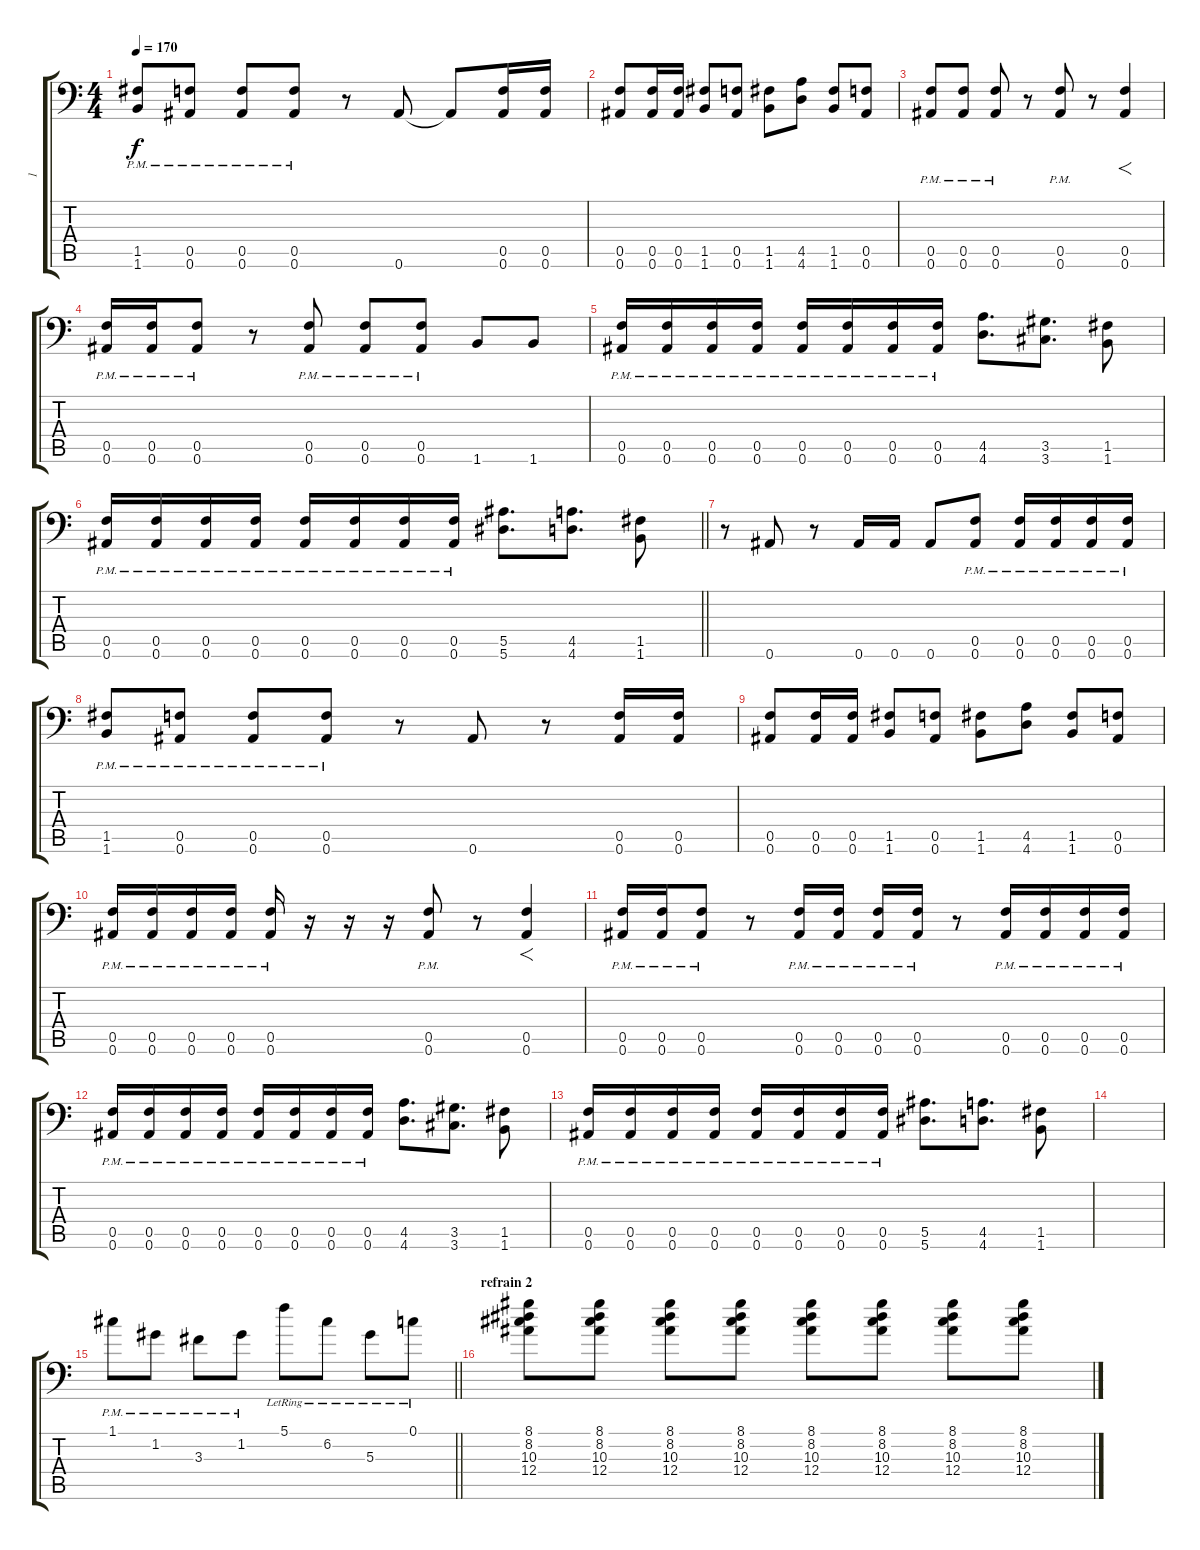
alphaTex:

\track ("1" "1") {instrument distortionguitar}
\staff {score tabs}
\tuning (C4 G3 Eb3 Bb2 F2 Bb1) {hide}
\ts (4 4)
\tempo 170
\clef f4
\ks c
(1.5{pm} 1.6{pm}).8{dy f} (0.5{pm} 0.6{pm}).8 (0.5{pm} 0.6{pm}).8 (0.5{pm} 0.6{pm}).8 r.8 0.6.8 0.6{t}.8 (0.5 0.6).16 (0.5 0.6).16 |
(0.5 0.6).8 (0.5 0.6).16 (0.5 0.6).16 (1.5 1.6).8 (0.5 0.6).8 (1.5 1.6).8 (4.5 4.6).8 (1.5 1.6).8 (0.5 0.6).8 |
(0.5{pm} 0.6{pm}).8 (0.5{pm} 0.6{pm}).8 (0.5{pm} 0.6{pm}).8 r.8 (0.5{pm} 0.6{pm}).8 r.8 (0.5 0.6).4{f} |
(0.5{pm} 0.6{pm}).16 (0.5{pm} 0.6{pm}).16 (0.5{pm} 0.6{pm}).8 r.8 (0.5{pm} 0.6{pm}).8 (0.5{pm} 0.6{pm}).8 (0.5{pm} 0.6{pm}).8 1.6.8 1.6.8 |
(0.5{pm} 0.6{pm}).16 (0.5{pm} 0.6{pm}).16 (0.5{pm} 0.6{pm}).16 (0.5{pm} 0.6{pm}).16 (0.5{pm} 0.6{pm}).16 (0.5{pm} 0.6{pm}).16 (0.5{pm} 0.6{pm}).16 (0.5{pm} 0.6{pm}).16 (4.5 4.6).8{d} (3.5 3.6).8{d} (1.5 1.6).8 |
\barLineRight lightlight
(0.5{pm} 0.6{pm}).16 (0.5{pm} 0.6{pm}).16 (0.5{pm} 0.6{pm}).16 (0.5{pm} 0.6{pm}).16 (0.5{pm} 0.6{pm}).16 (0.5{pm} 0.6{pm}).16 (0.5{pm} 0.6{pm}).16 (0.5{pm} 0.6{pm}).16 (5.5 5.6).8{d} (4.5 4.6).8{d} (1.5 1.6).8 |
r.8 0.6.8 r.8 0.6.16 0.6.16 0.6.8 (0.5{pm} 0.6{pm}).8 (0.5{pm} 0.6{pm}).16 (0.5{pm} 0.6{pm}).16 (0.5{pm} 0.6{pm}).16 (0.5{pm} 0.6{pm}).16 |
(1.5{pm} 1.6{pm}).8 (0.5{pm} 0.6{pm}).8 (0.5{pm} 0.6{pm}).8 (0.5{pm} 0.6{pm}).8 r.8 0.6.8 r.8 (0.5 0.6).16 (0.5 0.6).16 |
(0.5 0.6).8 (0.5 0.6).16 (0.5 0.6).16 (1.5 1.6).8 (0.5 0.6).8 (1.5 1.6).8 (4.5 4.6).8 (1.5 1.6).8 (0.5 0.6).8 |
(0.5{pm} 0.6{pm}).16 (0.5{pm} 0.6{pm}).16 (0.5{pm} 0.6{pm}).16 (0.5{pm} 0.6{pm}).16 (0.5{pm} 0.6{pm}).16 r.16 r.16 r.16 (0.5{pm} 0.6{pm}).8 r.8 (0.5 0.6).4{f} |
(0.5{pm} 0.6{pm}).16 (0.5{pm} 0.6{pm}).16 (0.5{pm} 0.6{pm}).8 r.8 (0.5{pm} 0.6{pm}).16 (0.5{pm} 0.6{pm}).16 (0.5{pm} 0.6{pm}).16 (0.5{pm} 0.6{pm}).16 r.8 (0.5{pm} 0.6{pm}).16 (0.5{pm} 0.6{pm}).16 (0.5{pm} 0.6{pm}).16 (0.5{pm} 0.6{pm}).16 |
(0.5{pm} 0.6{pm}).16 (0.5{pm} 0.6{pm}).16 (0.5{pm} 0.6{pm}).16 (0.5{pm} 0.6{pm}).16 (0.5{pm} 0.6{pm}).16 (0.5{pm} 0.6{pm}).16 (0.5{pm} 0.6{pm}).16 (0.5{pm} 0.6{pm}).16 (4.5 4.6).8{d} (3.5 3.6).8{d} (1.5 1.6).8 |
(0.5{pm} 0.6{pm}).16 (0.5{pm} 0.6{pm}).16 (0.5{pm} 0.6{pm}).16 (0.5{pm} 0.6{pm}).16 (0.5{pm} 0.6{pm}).16 (0.5{pm} 0.6{pm}).16 (0.5{pm} 0.6{pm}).16 (0.5{pm} 0.6{pm}).16 (5.5 5.6).8{d} (4.5 4.6).8{d} (1.5 1.6).8 |
|
\barLineRight lightlight
1.1{pm}.8 1.2{pm}.8 3.3{pm}.8 1.2{pm}.8 5.1{lr}.8 6.2{lr}.8 5.3{lr}.8 0.1{lr}.8 |
\section ("" "refrain 2")
(8.1 8.2 10.3 12.4).8 (8.1 8.2 10.3 12.4).8 (8.1 8.2 10.3 12.4).8 (8.1 8.2 10.3 12.4).8 (8.1 8.2 10.3 12.4).8 (8.1 8.2 10.3 12.4).8 (8.1 8.2 10.3 12.4).8 (8.1 8.2 10.3 12.4).8
